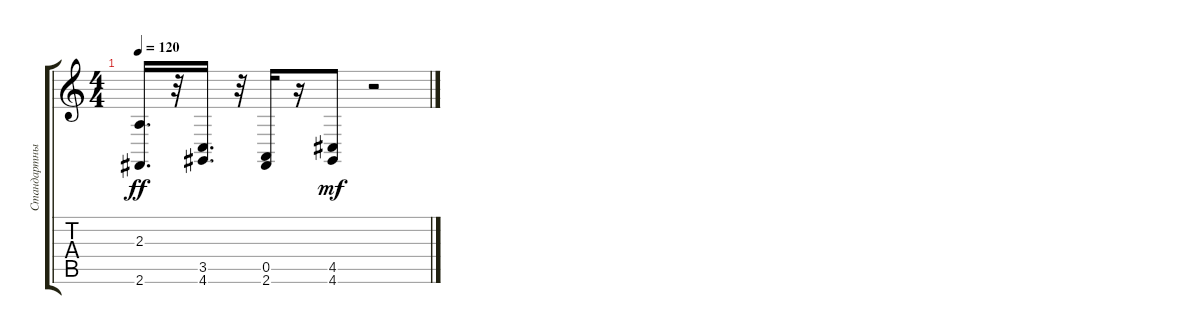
\track ("Стандартный Набор" "Стандартны") {instrument synthdrum bank 20}
\staff {score tabs}
\tuning (E4 B3 G3 D3 A2 E2) {hide}
\ts (4 4)
\tempo 120
\clef g2
\ks c
(2.3 2.6).16{d dy ff} r.32 (3.5 4.6).16{d} r.32 (0.5 2.6).16 r.16 (4.5 4.6).8{dy mf} r.2
